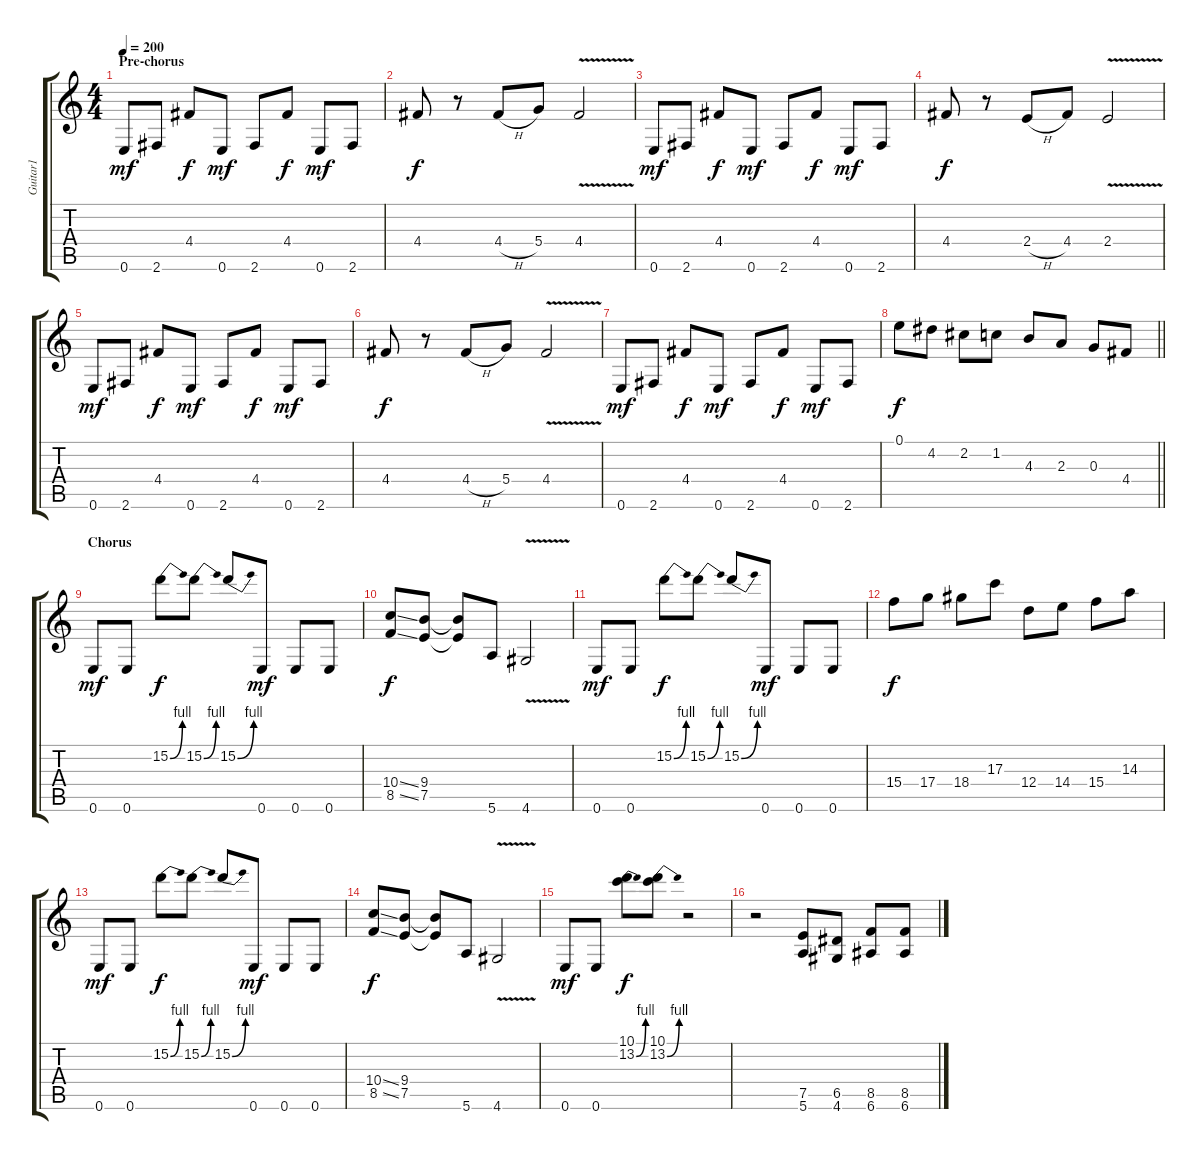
\track ("Guitar1" "Guitar1") {instrument distortionguitar}
\staff {score tabs}
\tuning (E4 B3 G3 D3 A2 E2) {hide}
\ts (4 4)
\section ("" "Pre-chorus")
\tempo 200
\clef g2
\ks c
0.6.8{dy mf} 2.6.8 4.4.8{dy f} 0.6.8{dy mf} 2.6.8 4.4.8{dy f} 0.6.8{dy mf} 2.6.8 |
4.4.8{dy f} r.8 4.4{h}.8 5.4.8 4.4{v}.2 |
0.6.8{dy mf} 2.6.8 4.4.8{dy f} 0.6.8{dy mf} 2.6.8 4.4.8{dy f} 0.6.8{dy mf} 2.6.8 |
4.4.8{dy f} r.8 2.4{h}.8 4.4.8 2.4{v}.2 |
0.6.8{dy mf} 2.6.8 4.4.8{dy f} 0.6.8{dy mf} 2.6.8 4.4.8{dy f} 0.6.8{dy mf} 2.6.8 |
4.4.8{dy f} r.8 4.4{h}.8 5.4.8 4.4{v}.2 |
0.6.8{dy mf} 2.6.8 4.4.8{dy f} 0.6.8{dy mf} 2.6.8 4.4.8{dy f} 0.6.8{dy mf} 2.6.8 |
\barLineRight lightlight
0.1.8{dy f} 4.2.8 2.2.8 1.2.8 4.3.8 2.3.8 0.3.8 4.4.8 |
\section ("" "Chorus")
0.6.8{dy mf} 0.6.8 15.2{be (bend 0 0 60 4)}.8{dy f} 15.2{be (bend 0 0 60 4)}.8 15.2{be (bend 0 0 60 4)}.8 0.6.8{dy mf} 0.6.8 0.6.8 |
(10.4{ss} 8.5{ss}).8{dy f} (9.4 7.5).8 (9.4{t} 7.5{t}).8 5.6.8 4.6{v}.2 |
0.6.8{dy mf} 0.6.8 15.2{be (bend 0 0 60 4)}.8{dy f} 15.2{be (bend 0 0 60 4)}.8 15.2{be (bend 0 0 60 4)}.8 0.6.8{dy mf} 0.6.8 0.6.8 |
15.4.8{dy f} 17.4.8 18.4.8 17.3.8 12.4.8 14.4.8 15.4.8 14.3.8 |
0.6.8{dy mf} 0.6.8 15.2{be (bend 0 0 60 4)}.8{dy f} 15.2{be (bend 0 0 60 4)}.8 15.2{be (bend 0 0 60 4)}.8 0.6.8{dy mf} 0.6.8 0.6.8 |
(10.4{ss} 8.5{ss}).8{dy f} (9.4 7.5).8 (9.4{t} 7.5{t}).8 5.6.8 4.6{v}.2 |
0.6.8{dy mf} 0.6.8 (10.1 13.2{be (bend 0 0 60 4)}).8{dy f} (10.1 13.2{be (bend 0 0 60 4)}).8 r.2 |
r.2 (7.5 5.6).8 (6.5 4.6).8 (8.5 6.6).8 (8.5 6.6).8
